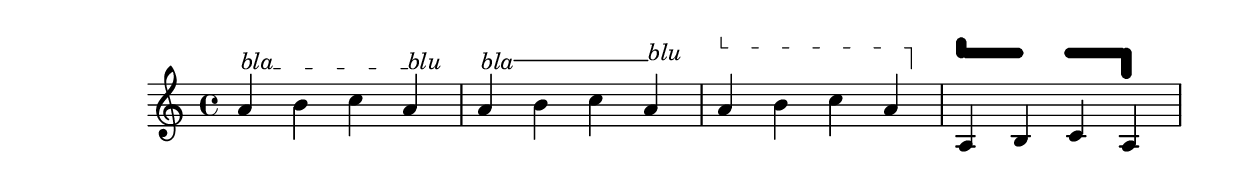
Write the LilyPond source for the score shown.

%% Do not edit this file; it is auto-generated from input/new
%% This file is in the public domain.
\version "2.13.1"

\header {
  texidoces = "
Las instrucciones @code{\\startTextSpan} y @code{\\stopTextSpan}
permiten la creación de elementos de extensión textuales tan
fácilmente como indicaciones de pedal u
octavaciones. Sobreescribimos ciertas propiedades del objeto
@code{TextSpanner} para modificar su salida.

"
  doctitlees = "Crear elementos de extensión textuales"

  lsrtags = "expressive-marks, text, tweaks-and-overrides"
  texidoc = "The @code{\\startTextSpan} and @code{\\stopTextSpan}
commands allow the creation of text spanners as easily as pedal
indications or octavations.  Override some properties of the
@code{TextSpanner} object to modify its output."

  doctitle = "Creating text spanners"
} % begin verbatim


\paper { ragged-right = ##f }

\relative c'' {
  \override TextSpanner #'(bound-details left text) = #"bla"
  \override TextSpanner #'(bound-details right text) = #"blu"
  a4 \startTextSpan
  b4 c
  a4 \stopTextSpan
  
  \override TextSpanner #'style = #'line
  \once \override TextSpanner
    #'(bound-details left stencil-align-dir-y) = #CENTER
  a4 \startTextSpan
  b4 c
  a4 \stopTextSpan
  
  \override TextSpanner #'style = #'dashed-line
  \override TextSpanner #'(bound-details left text) =
    \markup { \draw-line #'(0 . 1) }
  \override TextSpanner #'(bound-details right text) =
    \markup { \draw-line #'(0 . -2) }
  \once \override TextSpanner #'(bound-details right padding) = #-2

  a4 \startTextSpan
  b4 c
  a4 \stopTextSpan
  
  \set Staff.middleCPosition = #-13
  \override TextSpanner #'dash-period = #10
  \override TextSpanner #'dash-fraction = #0.5
  \override TextSpanner #'thickness = #10
  a4 \startTextSpan
  b4 c
  a4 \stopTextSpan
}
